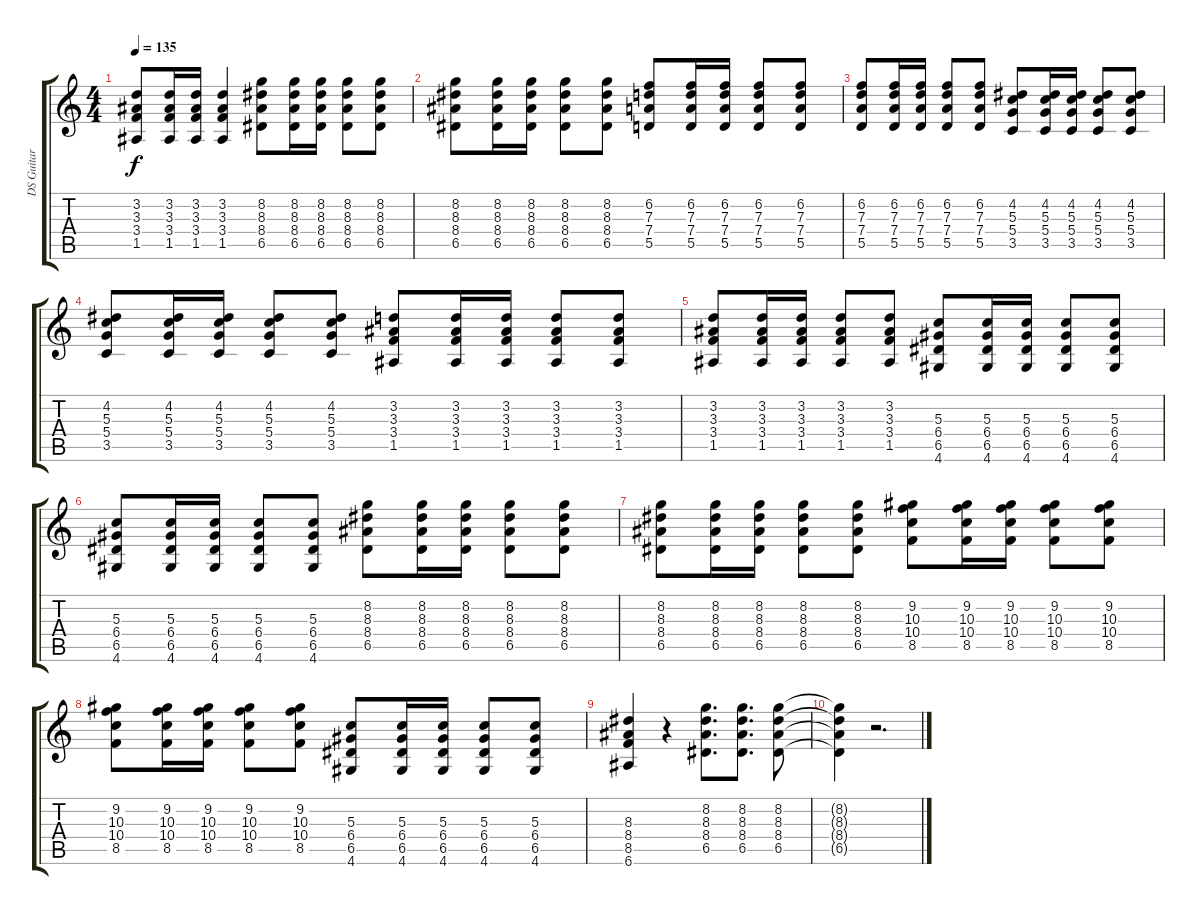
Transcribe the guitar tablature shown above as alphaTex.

\track ("DS Guitar 1" "DS Guitar ") {instrument distortionguitar}
\staff {score tabs}
\tuning (E4 B3 G3 D3 A2 E2) {hide}
\ts (4 4)
\tempo 135
\clef g2
\ks c
(3.2 3.3 3.4 1.5).8{dy f} (3.2 3.3 3.4 1.5).16 (3.2 3.3 3.4 1.5).16 (3.2 3.3 3.4 1.5).4 (8.2 8.3 8.4 6.5).8 (8.2 8.3 8.4 6.5).16 (8.2 8.3 8.4 6.5).16 (8.2 8.3 8.4 6.5).8 (8.2 8.3 8.4 6.5).8 |
(8.2 8.3 8.4 6.5).8 (8.2 8.3 8.4 6.5).16 (8.2 8.3 8.4 6.5).16 (8.2 8.3 8.4 6.5).8 (8.2 8.3 8.4 6.5).8 (6.2 7.3 7.4 5.5).8 (6.2 7.3 7.4 5.5).16 (6.2 7.3 7.4 5.5).16 (6.2 7.3 7.4 5.5).8 (6.2 7.3 7.4 5.5).8 |
(6.2 7.3 7.4 5.5).8 (6.2 7.3 7.4 5.5).16 (6.2 7.3 7.4 5.5).16 (6.2 7.3 7.4 5.5).8 (6.2 7.3 7.4 5.5).8 (4.2 5.3 5.4 3.5).8 (4.2 5.3 5.4 3.5).16 (4.2 5.3 5.4 3.5).16 (4.2 5.3 5.4 3.5).8 (4.2 5.3 5.4 3.5).8 |
(4.2 5.3 5.4 3.5).8 (4.2 5.3 5.4 3.5).16 (4.2 5.3 5.4 3.5).16 (4.2 5.3 5.4 3.5).8 (4.2 5.3 5.4 3.5).8 (3.2 3.3 3.4 1.5).8 (3.2 3.3 3.4 1.5).16 (3.2 3.3 3.4 1.5).16 (3.2 3.3 3.4 1.5).8 (3.2 3.3 3.4 1.5).8 |
(3.2 3.3 3.4 1.5).8 (3.2 3.3 3.4 1.5).16 (3.2 3.3 3.4 1.5).16 (3.2 3.3 3.4 1.5).8 (3.2 3.3 3.4 1.5).8 (5.3 6.4 6.5 4.6).8 (5.3 6.4 6.5 4.6).16 (5.3 6.4 6.5 4.6).16 (5.3 6.4 6.5 4.6).8 (5.3 6.4 6.5 4.6).8 |
(5.3 6.4 6.5 4.6).8 (5.3 6.4 6.5 4.6).16 (5.3 6.4 6.5 4.6).16 (5.3 6.4 6.5 4.6).8 (5.3 6.4 6.5 4.6).8 (8.2 8.3 8.4 6.5).8 (8.2 8.3 8.4 6.5).16 (8.2 8.3 8.4 6.5).16 (8.2 8.3 8.4 6.5).8 (8.2 8.3 8.4 6.5).8 |
(8.2 8.3 8.4 6.5).8 (8.2 8.3 8.4 6.5).16 (8.2 8.3 8.4 6.5).16 (8.2 8.3 8.4 6.5).8 (8.2 8.3 8.4 6.5).8 (9.2 10.3 10.4 8.5).8 (9.2 10.3 10.4 8.5).16 (9.2 10.3 10.4 8.5).16 (9.2 10.3 10.4 8.5).8 (9.2 10.3 10.4 8.5).8 |
(9.2 10.3 10.4 8.5).8 (9.2 10.3 10.4 8.5).16 (9.2 10.3 10.4 8.5).16 (9.2 10.3 10.4 8.5).8 (9.2 10.3 10.4 8.5).8 (5.3 6.4 6.5 4.6).8 (5.3 6.4 6.5 4.6).16 (5.3 6.4 6.5 4.6).16 (5.3 6.4 6.5 4.6).8 (5.3 6.4 6.5 4.6).8 |
(8.3 8.4 8.5 6.6).4 r.4 (8.2 8.3 8.4 6.5).8{d} (8.2 8.3 8.4 6.5).8{d} (8.2 8.3 8.4 6.5).8 |
(8.2{t} 8.3{t} 8.4{t} 6.5{t}).4 r.2{d}
